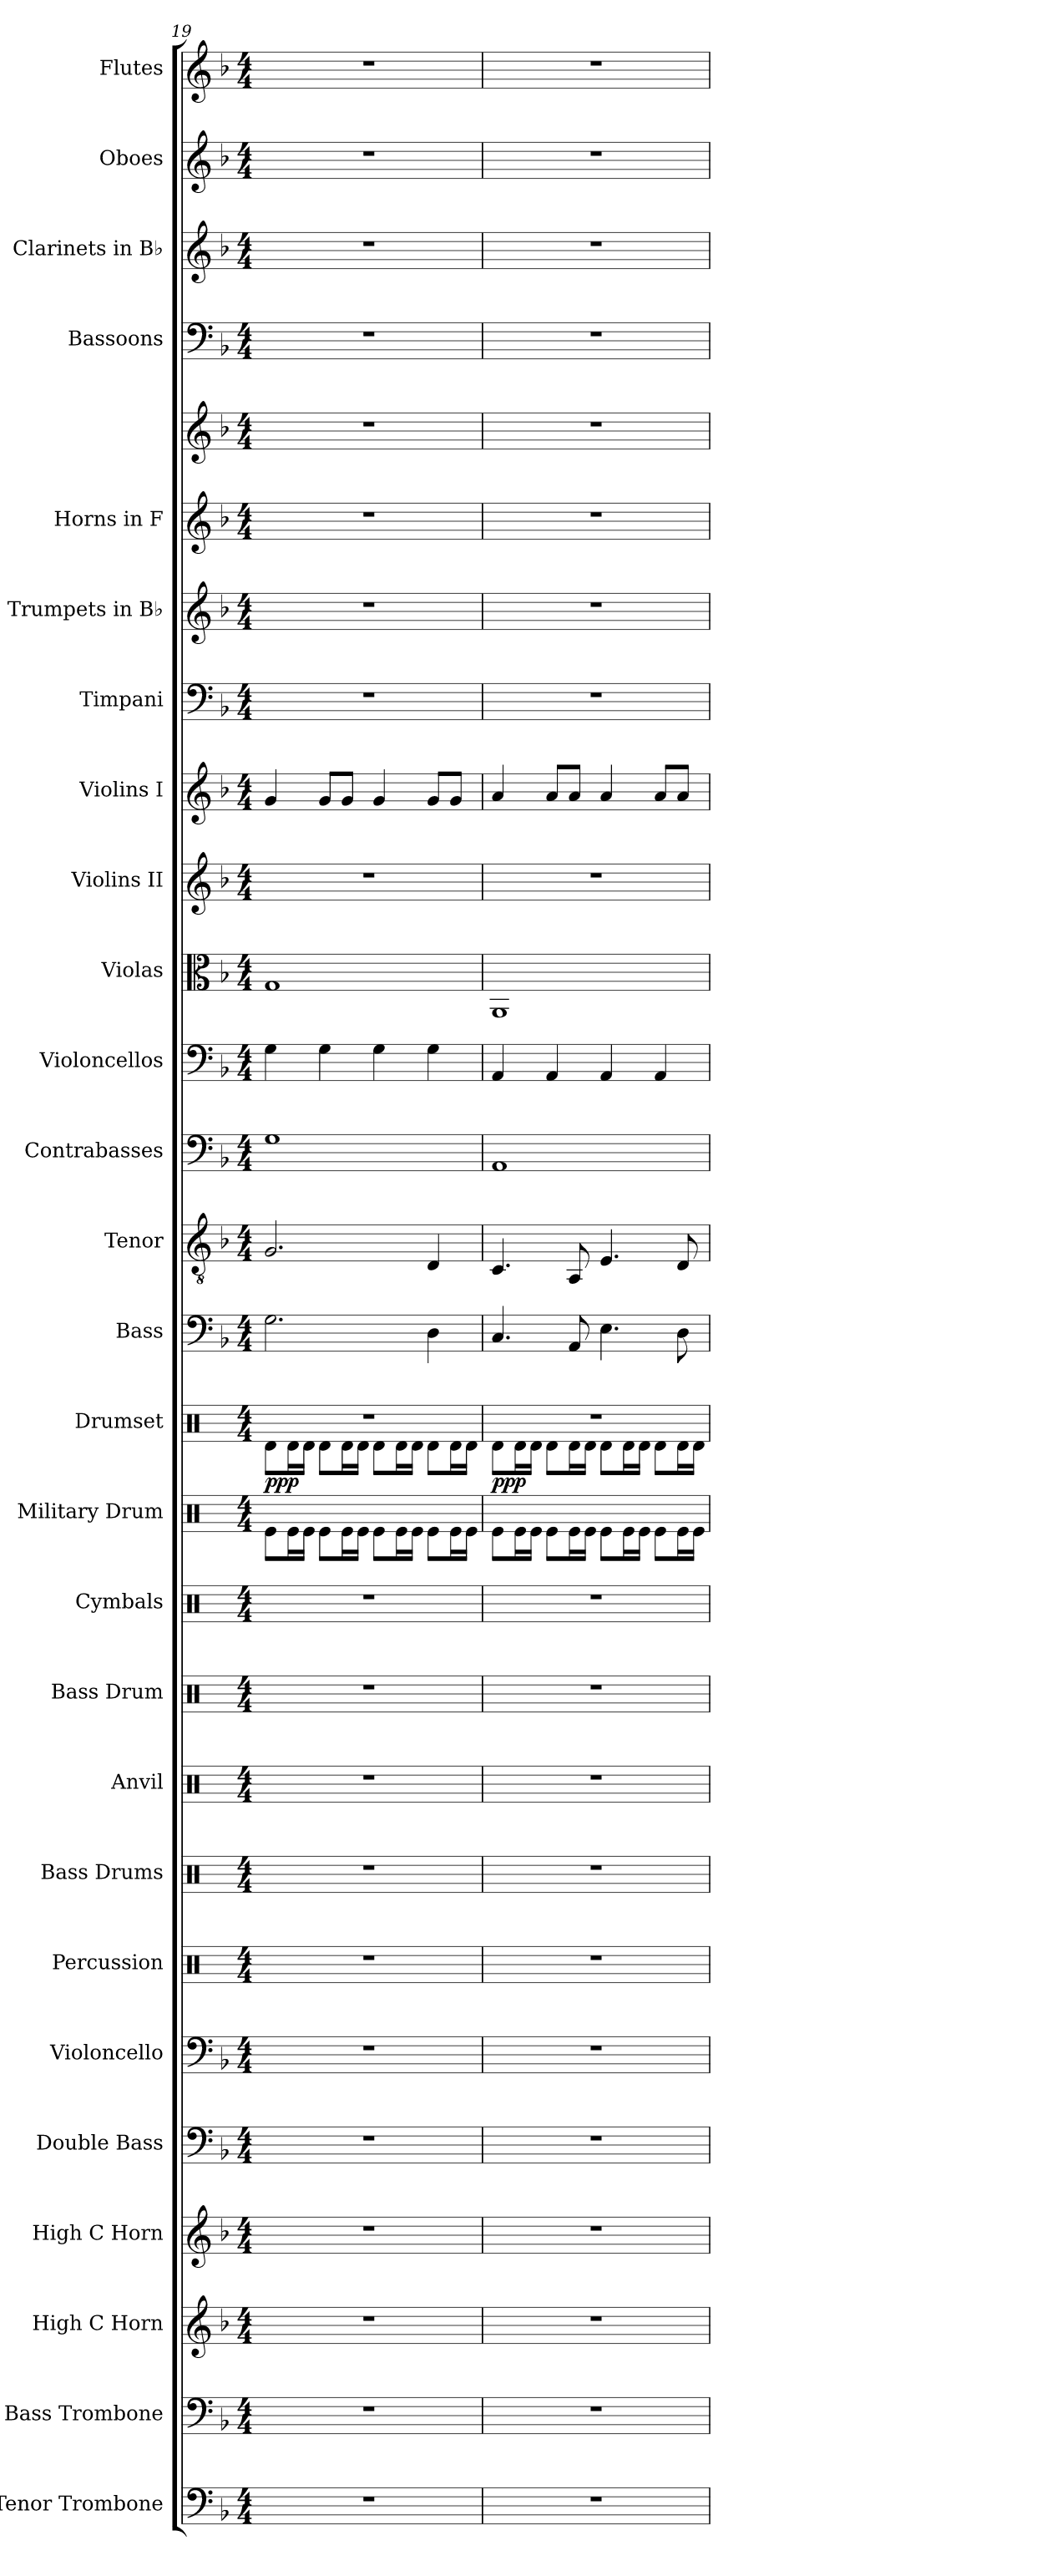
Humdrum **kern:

**kern	**kern	**kern	**kern	**kern	**kern	**kern	**kern	**kern	**kern	**kern	**kern	**kern	**dynam	**kern	**kern	**kern	**kern	**kern	**kern	**kern	**kern	**kern	**kern	**kern	**kern	**kern	**kern	**kern
*part27	*part26	*part25	*part24	*part23	*part22	*part21	*part20	*part19	*part18	*part17	*part16	*part15	*part15	*part14	*part13	*part12	*part11	*part10	*part9	*part8	*part7	*part6	*part5	*part5	*part4	*part3	*part2	*part1
*staff28	*staff27	*staff26	*staff25	*staff24	*staff23	*staff22	*staff21	*staff20	*staff19	*staff18	*staff17	*staff16	*staff16	*staff15	*staff14	*staff13	*staff12	*staff11	*staff10	*staff9	*staff8	*staff7	*staff6	*staff5	*staff4	*staff3	*staff2	*staff1
*I"Tenor Trombone	*I"Bass Trombone	*I"High C Horn	*I"High C Horn	*I"Double Bass	*I"Violoncello	*I"Percussion	*I"Bass Drums	*I"Anvil	*I"Bass Drum	*I"Cymbals	*I"Military Drum	*I"Drumset	*	*I"Bass	*I"Tenor	*I"Contrabasses	*I"Violoncellos	*I"Violas	*I"Violins II	*I"Violins I	*I"Timpani	*I"Trumpets in B♭	*I"Horns in F	*	*I"Bassoons	*I"Clarinets in B♭	*I"Oboes	*I"Flutes
*I'T. Tbn.	*I'B. Tbn.	*I'H. C Hn.	*I'H. C Hn.	*I'Db.	*I'Vc.	*I'Perc.	*I'B.D.	*I'Anv.	*I'B. Dr.	*I'Cym.	*I'Mil. Dr.	*I'Drs.	*	*I'B.	*I'T.	*I'Cb.	*I'Vc.	*I'Vla.	*I'Vln. II	*I'Vln. I	*I'Timp.	*	*	*	*I'Bsn.	*	*I'Ob.	*I'Fl.
!!LO:PB:g=z
*clefF4	*clefF4	*clefG2	*clefG2	*clefF4	*clefF4	*clefX	*clefX	*clefX	*clefX	*clefX	*clefX	*clefX	*	*clefF4	*clefGv2	*clefF4	*clefF4	*clefC3	*clefG2	*clefG2	*clefF4	*clefG2	*clefG2	*clefG2	*clefF4	*clefG2	*clefG2	*clefG2
*	*	*ITrd7c12	*ITrd7c12	*ITrd7c12	*	*	*	*	*	*	*	*	*	*	*	*ITrd7c12	*	*	*	*	*	*ITrd1c2	*ITrd4c7	*ITrd4c7	*	*ITrd1c2	*	*
*k[b-]	*k[b-]	*k[b-]	*k[b-]	*k[b-]	*k[b-]	*k[]	*k[]	*k[]	*k[]	*k[]	*k[]	*k[]	*	*k[b-]	*k[b-]	*k[b-]	*k[b-]	*k[b-]	*k[b-]	*k[b-]	*k[b-]	*k[b-e-a-]	*k[b-e-]	*k[b-e-]	*k[b-]	*k[b-e-a-]	*k[b-]	*k[b-]
*M4/4	*M4/4	*M4/4	*M4/4	*M4/4	*M4/4	*M4/4	*M4/4	*M4/4	*M4/4	*M4/4	*M4/4	*M4/4	*	*M4/4	*M4/4	*M4/4	*M4/4	*M4/4	*M4/4	*M4/4	*M4/4	*M4/4	*M4/4	*M4/4	*M4/4	*M4/4	*M4/4	*M4/4
=19	=19	=19	=19	=19	=19	=19	=19	=19	=19	=19	=19	=19	=19	=19	=19	=19	=19	=19	=19	=19	=19	=19	=19	=19	=19	=19	=19	=19
*	*	*	*	*	*	*	*	*	*	*	*	*^	*	*	*	*	*	*	*	*	*	*	*	*	*	*	*	*
!	!	!	!	!	!	!	!	!	!	!	!	!	!	!LO:DY:b	!	!	!	!	!	!	!	!	!	!	!	!	!	!	!
1r	1r	1r	1r	1r	1r	1r	1r	1r	1r	1r	8Re\L	1r	8Rd\L	ppp	2.G\	2.G/	1GG	4G\	1G	1r	4g/	1r	1r	1r	1r	1r	1r	1r	1r
.	.	.	.	.	.	.	.	.	.	.	16Re\L	.	16Rd\L	.	.	.	.	.	.	.	.	.	.	.	.	.	.	.	.
.	.	.	.	.	.	.	.	.	.	.	16Re\JJ	.	16Rd\JJ	.	.	.	.	.	.	.	.	.	.	.	.	.	.	.	.
.	.	.	.	.	.	.	.	.	.	.	8Re\L	.	8Rd\L	.	.	.	.	4G\	.	.	8g/L	.	.	.	.	.	.	.	.
.	.	.	.	.	.	.	.	.	.	.	16Re\L	.	16Rd\L	.	.	.	.	.	.	.	8g/J	.	.	.	.	.	.	.	.
.	.	.	.	.	.	.	.	.	.	.	16Re\JJ	.	16Rd\JJ	.	.	.	.	.	.	.	.	.	.	.	.	.	.	.	.
.	.	.	.	.	.	.	.	.	.	.	8Re\L	.	8Rd\L	.	.	.	.	4G\	.	.	4g/	.	.	.	.	.	.	.	.
.	.	.	.	.	.	.	.	.	.	.	16Re\L	.	16Rd\L	.	.	.	.	.	.	.	.	.	.	.	.	.	.	.	.
.	.	.	.	.	.	.	.	.	.	.	16Re\JJ	.	16Rd\JJ	.	.	.	.	.	.	.	.	.	.	.	.	.	.	.	.
.	.	.	.	.	.	.	.	.	.	.	8Re\L	.	8Rd\L	.	4D\	4D/	.	4G\	.	.	8g/L	.	.	.	.	.	.	.	.
.	.	.	.	.	.	.	.	.	.	.	16Re\L	.	16Rd\L	.	.	.	.	.	.	.	8g/J	.	.	.	.	.	.	.	.
.	.	.	.	.	.	.	.	.	.	.	16Re\JJ	.	16Rd\JJ	.	.	.	.	.	.	.	.	.	.	.	.	.	.	.	.
=20	=20	=20	=20	=20	=20	=20	=20	=20	=20	=20	=20	=20	=20	=20	=20	=20	=20	=20	=20	=20	=20	=20	=20	=20	=20	=20	=20	=20	=20
!	!	!	!	!	!	!	!	!	!	!	!	!	!	!LO:DY:b	!	!	!	!	!	!	!	!	!	!	!	!	!	!	!
1r	1r	1r	1r	1r	1r	1r	1r	1r	1r	1r	8Re\L	1r	8Rd\L	ppp	4.C/	4.C/	1AAA	4AA/	1AA	1r	4a/	1r	1r	1r	1r	1r	1r	1r	1r
.	.	.	.	.	.	.	.	.	.	.	16Re\L	.	16Rd\L	.	.	.	.	.	.	.	.	.	.	.	.	.	.	.	.
.	.	.	.	.	.	.	.	.	.	.	16Re\JJ	.	16Rd\JJ	.	.	.	.	.	.	.	.	.	.	.	.	.	.	.	.
.	.	.	.	.	.	.	.	.	.	.	8Re\L	.	8Rd\L	.	.	.	.	4AA/	.	.	8a/L	.	.	.	.	.	.	.	.
.	.	.	.	.	.	.	.	.	.	.	16Re\L	.	16Rd\L	.	8AA/	8AA/	.	.	.	.	8a/J	.	.	.	.	.	.	.	.
.	.	.	.	.	.	.	.	.	.	.	16Re\JJ	.	16Rd\JJ	.	.	.	.	.	.	.	.	.	.	.	.	.	.	.	.
.	.	.	.	.	.	.	.	.	.	.	8Re\L	.	8Rd\L	.	4.E\	4.E/	.	4AA/	.	.	4a/	.	.	.	.	.	.	.	.
.	.	.	.	.	.	.	.	.	.	.	16Re\L	.	16Rd\L	.	.	.	.	.	.	.	.	.	.	.	.	.	.	.	.
.	.	.	.	.	.	.	.	.	.	.	16Re\JJ	.	16Rd\JJ	.	.	.	.	.	.	.	.	.	.	.	.	.	.	.	.
.	.	.	.	.	.	.	.	.	.	.	8Re\L	.	8Rd\L	.	.	.	.	4AA/	.	.	8a/L	.	.	.	.	.	.	.	.
.	.	.	.	.	.	.	.	.	.	.	16Re\L	.	16Rd\L	.	8D\	8D/	.	.	.	.	8a/J	.	.	.	.	.	.	.	.
.	.	.	.	.	.	.	.	.	.	.	16Re\JJ	.	16Rd\JJ	.	.	.	.	.	.	.	.	.	.	.	.	.	.	.	.
*	*	*	*	*	*	*	*	*	*	*	*	*v	*v	*	*	*	*	*	*	*	*	*	*	*	*	*	*	*	*
=	=	=	=	=	=	=	=	=	=	=	=	=	=	=	=	=	=	=	=	=	=	=	=	=	=	=	=	=
*-	*-	*-	*-	*-	*-	*-	*-	*-	*-	*-	*-	*-	*-	*-	*-	*-	*-	*-	*-	*-	*-	*-	*-	*-	*-	*-	*-	*-
